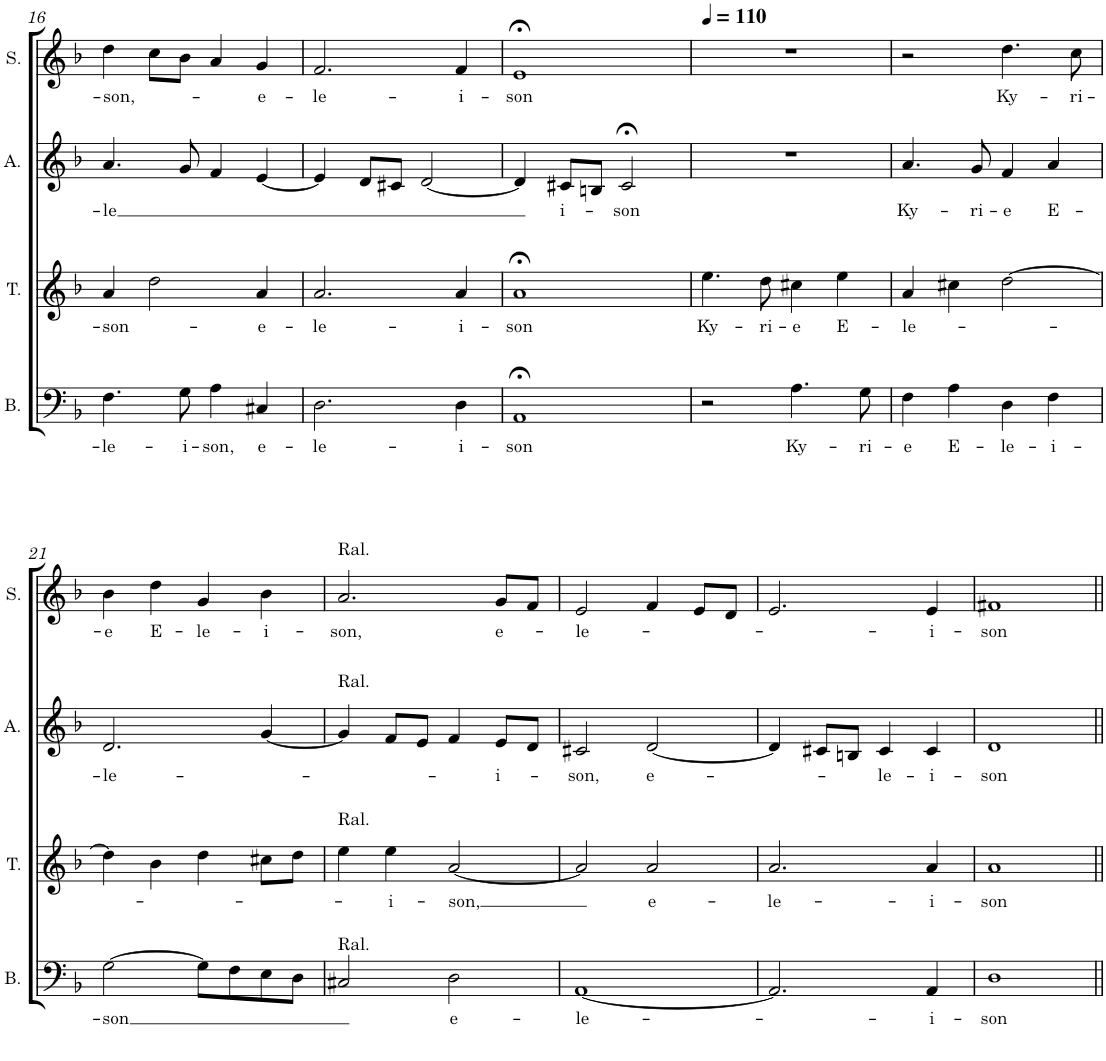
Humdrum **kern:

**kern	**text	**kern	**text	**kern	**text	**kern	**text
*part4	*part4	*part3	*part3	*part2	*part2	*part1	*part1
*staff4	*staff4	*staff3	*staff3	*staff2	*staff2	*staff1	*staff1
*I"Basse	*	*I"Ténor	*	*I"Alto	*	*I"Soprano	*
*I'B.	*	*I'T.	*	*I'A.	*	*I'S.	*
!!LO:PB:g=z
*clefF4	*	*clefG2	*	*clefG2	*	*clefG2	*
*k[b-]	*	*k[b-]	*	*k[b-]	*	*k[b-]	*
*M4/4	*	*M4/4	*	*M4/4	*	*M4/4	*
=16	=16	=16	=16	=16	=16	=16	=16
!	!LO:LY:b	!	!LO:LY:b	!	!LO:LY:b	!	!LO:LY:b
4.F\	-le-	4a/	-son-	4.a/	-le	4dd\	-son,-
.	.	2dd\	.	.	.	8cc\L	.
!	!LO:LY:b	!	!	!	!	!	!
8G\	-i-	.	.	8g/	.	8b-\J	.
!	!LO:LY:b	!	!	!	!	!	!
4A\	-son,	.	.	4f/	.	4a/	.
!	!LO:LY:b	!	!LO:LY:b	!	!	!	!LO:LY:b
4C#X/	e-	4a/	-e-	[4e/	.	4g/	-e-
=17	=17	=17	=17	=17	=17	=17	=17
!	!LO:LY:b	!	!LO:LY:b	!	!	!	!LO:LY:b
2.D\	-le-	2.a/	-le-	4e/]	.	2.f/	-le-
.	.	.	.	8d/L	.	.	.
.	.	.	.	8c#X/J	.	.	.
.	.	.	.	[2d/	.	.	.
!	!LO:LY:b	!	!LO:LY:b	!	!	!	!LO:LY:b
4D\	-i-	4a/	-i-	.	.	4f/	-i-
=18	=18	=18	=18	=18	=18	=18	=18
!	!LO:LY:b	!	!LO:LY:b	!	!	!	!LO:LY:b
1AA;<	-son	1a;<	-son	4d/]	.	1e;<	-son
!	!	!	!	!	!LO:LY:b	!	!
.	.	.	.	8c#X/L	i-	.	.
.	.	.	.	8Bn/J	.	.	.
!	!	!	!	!	!LO:LY:b	!	!
.	.	.	.	2c#;</	-son	.	.
=19	=19	=19	=19	=19	=19	=19	=19
*	*	*	*	*	*	*MM110	*
!	!	!	!LO:LY:b	!	!	!	!
2r	.	4.ee\	Ky-	1r	.	1r	.
!	!	!	!LO:LY:b	!	!	!	!
.	.	8dd\	-ri-	.	.	.	.
!	!LO:LY:b	!	!LO:LY:b	!	!	!	!
4.A\	Ky-	4cc#X\	-e	.	.	.	.
!	!	!	!LO:LY:b	!	!	!	!
.	.	4ee\	E-	.	.	.	.
!	!LO:LY:b	!	!	!	!	!	!
8G\	-ri-	.	.	.	.	.	.
=20	=20	=20	=20	=20	=20	=20	=20
!	!LO:LY:b	!	!LO:LY:b	!	!LO:LY:b	!	!
4F\	-e	4a/	-le-	4.a/	Ky-	2r	.
!	!LO:LY:b	!	!	!	!	!	!
4A\	E-	4cc#X\	.	.	.	.	.
!	!	!	!	!	!LO:LY:b	!	!
.	.	.	.	8g/	-ri-	.	.
!	!LO:LY:b	!	!	!	!LO:LY:b	!	!LO:LY:b
4D\	-le-	[2dd\	.	4f/	-e	4.dd\	Ky-
!	!LO:LY:b	!	!	!	!LO:LY:b	!	!
4F\	-i-	.	.	4a/	E-	.	.
!	!	!	!	!	!	!	!LO:LY:b
.	.	.	.	.	.	8cc\	-ri-
!!LO:LB:g=z
=21	=21	=21	=21	=21	=21	=21	=21
!	!LO:LY:b	!	!	!	!LO:LY:b	!	!LO:LY:b
[2G\	-son	4dd\]	.	2.d/	-le-	4b-\	-e
!	!	!	!	!	!	!	!LO:LY:b
.	.	4b-\	.	.	.	4dd\	E-
!	!	!	!	!	!	!	!LO:LY:b
8G\L]	.	4dd\	.	.	.	4g/	-le-
8F\	.	.	.	.	.	.	.
!	!	!	!	!	!	!	!LO:LY:b
8E\	.	8cc#X\L	.	[4g/	.	4b-\	-i-
8D\J	.	8dd\J	.	.	.	.	.
=22	=22	=22	=22	=22	=22	=22	=22
!	!	!	!	!	!	!LO:TX:a:t=Ral.	!
!	!	!	!	!LO:TX:a:t=Ral.	!	!	!
!	!	!LO:TX:a:t=Ral.	!	!	!	!	!
!LO:TX:a:t=Ral.	!	!	!	!	!	!	!
!	!	!	!	!	!	!	!LO:LY:b
2C#X/	.	4ee\	.	4g/]	.	2.a/	-son,
!	!	!	!LO:LY:b	!	!	!	!
.	.	4ee\	-i-	8f/L	.	.	.
.	.	.	.	8e/J	.	.	.
!	!LO:LY:b	!	!LO:LY:b	!	!	!	!
2D\	e-	[2a/	-son,	4f/	.	.	.
!	!	!	!	!	!LO:LY:b	!	!LO:LY:b
.	.	.	.	8e/L	-i-	8g/L	e-
.	.	.	.	8d/J	.	8f/J	.
=23	=23	=23	=23	=23	=23	=23	=23
!	!LO:LY:b	!	!	!	!LO:LY:b	!	!LO:LY:b
[1AA	-le-	2a/]	.	2c#X/	-son,	2e/	-le-
!	!	!	!LO:LY:b	!	!LO:LY:b	!	!
.	.	2a/	e-	[2d/	e-	4f/	.
.	.	.	.	.	.	8e/L	.
.	.	.	.	.	.	8d/J	.
=24	=24	=24	=24	=24	=24	=24	=24
!	!	!	!LO:LY:b	!	!	!	!
2.AA/]	.	2.a/	-le-	4d/]	.	2.e/	.
.	.	.	.	8c#X/L	.	.	.
.	.	.	.	8Bn/J	.	.	.
!	!	!	!	!	!LO:LY:b	!	!
.	.	.	.	4c#/	-le-	.	.
!	!LO:LY:b	!	!LO:LY:b	!	!LO:LY:b	!	!LO:LY:b
4AA/	-i-	4a/	-i-	4c#/	-i-	4e/	-i-
=25	=25	=25	=25	=25	=25	=25	=25
!	!LO:LY:b	!	!LO:LY:b	!	!LO:LY:b	!	!LO:LY:b
1D	-son	1a	-son	1d	-son	1f#X	-son
=||	=||	=||	=||	=||	=||	=||	=||
*-	*-	*-	*-	*-	*-	*-	*-
